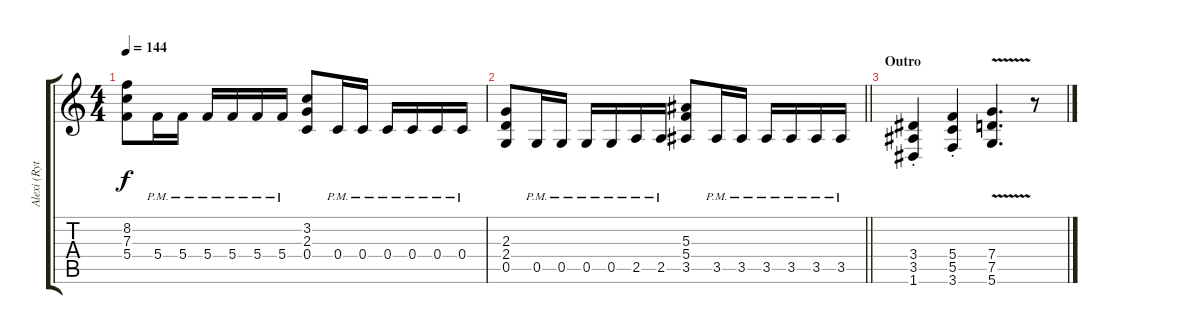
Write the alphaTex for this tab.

\track ("Alexi (Rythm Guitar)" "Alexi (Ryt") {instrument distortionguitar}
\staff {score tabs}
\tuning (D4 A3 F3 C3 G2 D2) {hide}
\ts (4 4)
\tempo 144
\clef g2
\ks c
(8.2 7.3 5.4).8{dy f} 5.4{pm}.16 5.4{pm}.16 5.4{pm}.16 5.4{pm}.16 5.4{pm}.16 5.4{pm}.16 (3.2 2.3 0.4).8 0.4{pm}.16 0.4{pm}.16 0.4{pm}.16 0.4{pm}.16 0.4{pm}.16 0.4{pm}.16 |
\barLineRight lightlight
(2.3 2.4 0.5).8 0.5{pm}.16 0.5{pm}.16 0.5{pm}.16 0.5{pm}.16 2.5{pm}.16 2.5{pm}.16 (5.3 5.4 3.5).8 3.5{pm}.16 3.5{pm}.16 3.5{pm}.16 3.5{pm}.16 3.5{pm}.16 3.5{pm}.16 |
\section ("" "Outro")
(3.4{st} 3.5{st} 1.6{st}).4 (5.4{st} 5.5{st} 3.6{st}).4 (7.4{v} 7.5{v} 5.6{v}).4{d} r.8
